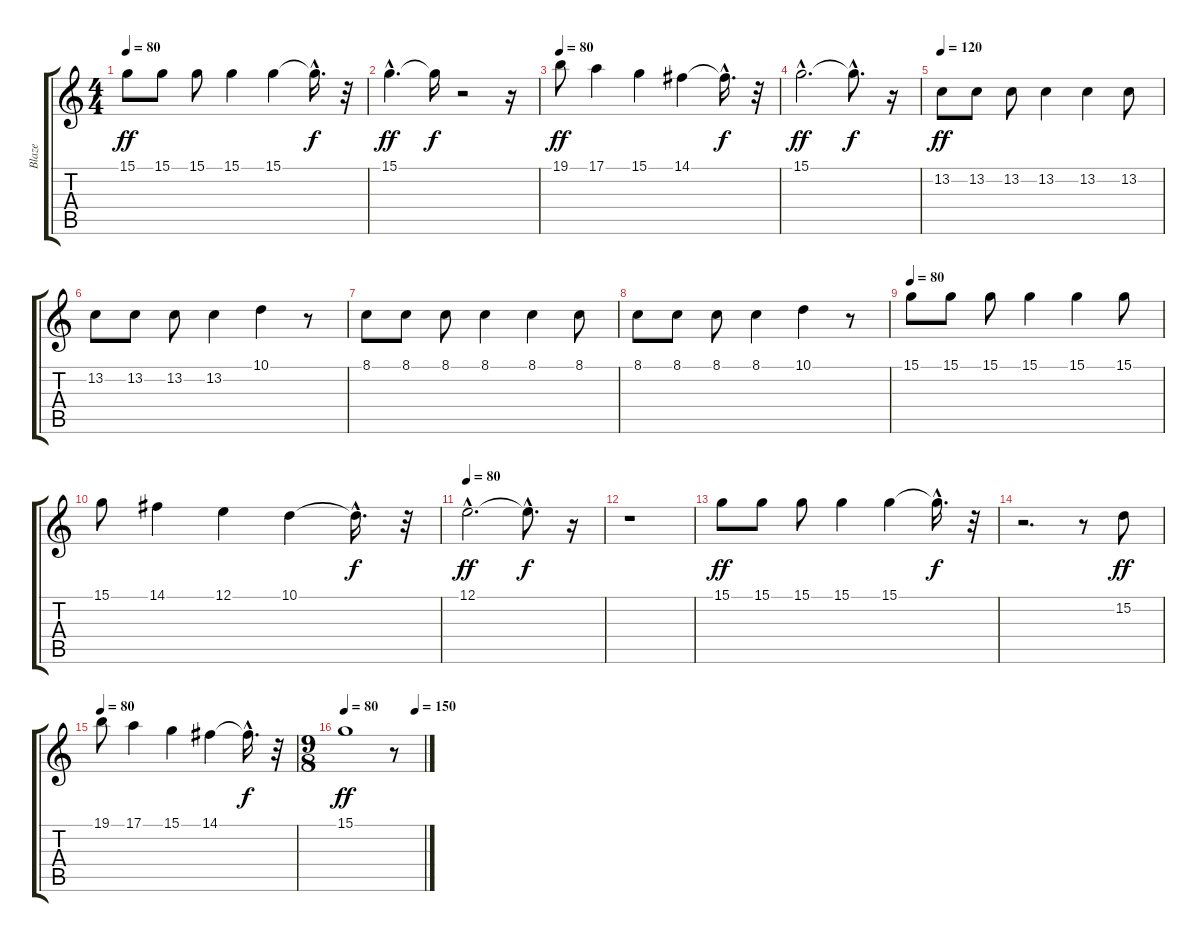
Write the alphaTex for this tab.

\track ("Blaze" "Blaze") {instrument voiceoohs}
\staff {score tabs}
\tuning (E4 B3 G3 D3 A2 E2) {hide}
\ts (4 4)
\tempo 80
\clef g2
\ks c
15.1.8{dy ff} 15.1.8 15.1.8 15.1.4 15.1.4 15.1{hac t}.16{d dy f} r.32 |
15.1{hac}.4{d dy ff} 15.1{t}.16{dy f} r.2 r.16 |
\tempo 80
19.1.8{dy ff} 17.1.4 15.1.4 14.1.4 14.1{hac t}.16{d dy f} r.32 |
15.1{hac}.2{d dy ff} 15.1{hac t}.8{d dy f} r.16 |
\tempo 120
13.2.8{dy ff} 13.2.8 13.2.8 13.2.4 13.2.4 13.2.8 |
13.2.8 13.2.8 13.2.8 13.2.4 10.1.4 r.8 |
8.1.8 8.1.8 8.1.8 8.1.4 8.1.4 8.1.8 |
8.1.8 8.1.8 8.1.8 8.1.4 10.1.4 r.8 |
\tempo 112
\tempo 80
15.1.8 15.1.8 15.1.8 15.1.4 15.1.4 15.1.8 |
15.1.8 14.1.4 12.1.4 10.1.4 10.1{hac t}.16{d dy f} r.32 |
\tempo 80
12.1{hac}.2{d dy ff} 12.1{hac t}.8{d dy f} r.16 |
r.1 |
15.1.8{dy ff} 15.1.8 15.1.8 15.1.4 15.1.4 15.1{hac t}.16{d dy f} r.32 |
r.2{d} r.8 15.2.8{dy ff} |
\tempo 80
19.1.8 17.1.4 15.1.4 14.1.4 14.1{hac t}.16{d dy f} r.32 |
\ts (9 8)
\tempo 112
\tempo (185 0.8888888888888888)
\tempo (150 0.8888888888888888)
\tempo 80
15.1.1{dy ff} r.8
